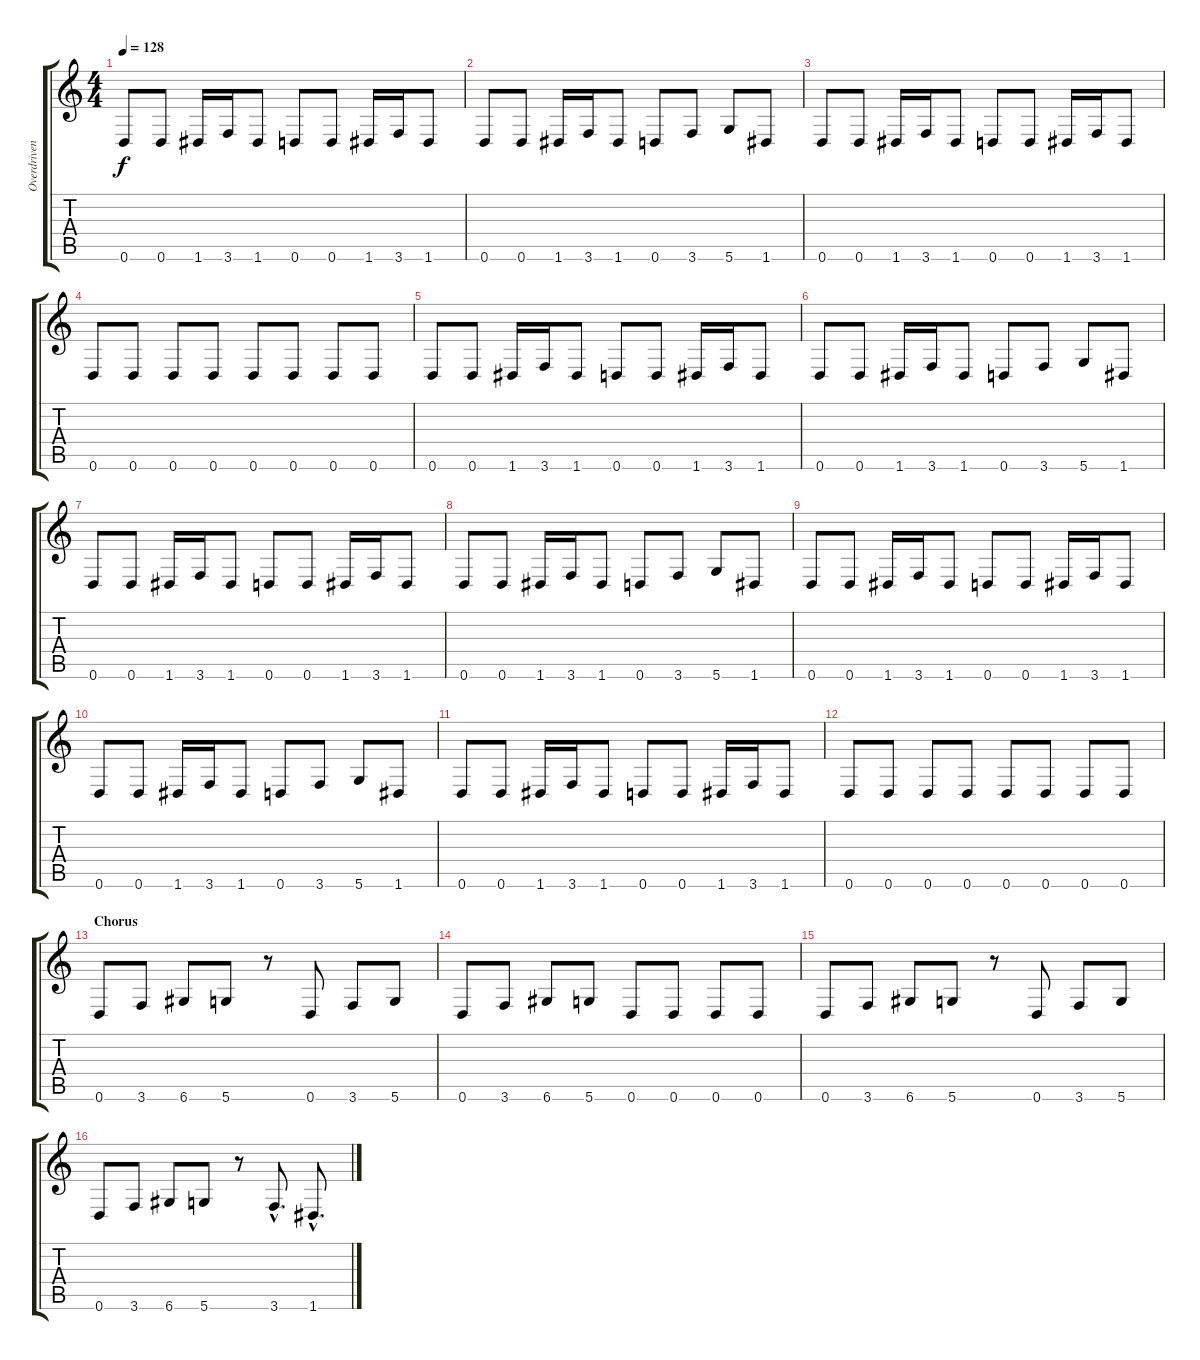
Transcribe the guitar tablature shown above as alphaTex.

\track ("Overdriven Guitar" "Overdriven") {instrument overdrivenguitar}
\staff {score tabs}
\tuning (E4 B3 G3 D3 A2 D2) {hide}
\ts (4 4)
\tempo 128
\clef g2
\ks c
0.6.8{dy f} 0.6.8 1.6.16 3.6.16 1.6.8 0.6.8 0.6.8 1.6.16 3.6.16 1.6.8 |
0.6.8 0.6.8 1.6.16 3.6.16 1.6.8 0.6.8 3.6.8 5.6.8 1.6.8 |
0.6.8 0.6.8 1.6.16 3.6.16 1.6.8 0.6.8 0.6.8 1.6.16 3.6.16 1.6.8 |
0.6.8 0.6.8 0.6.8 0.6.8 0.6.8 0.6.8 0.6.8 0.6.8 |
0.6.8 0.6.8 1.6.16 3.6.16 1.6.8 0.6.8 0.6.8 1.6.16 3.6.16 1.6.8 |
0.6.8 0.6.8 1.6.16 3.6.16 1.6.8 0.6.8 3.6.8 5.6.8 1.6.8 |
0.6.8 0.6.8 1.6.16 3.6.16 1.6.8 0.6.8 0.6.8 1.6.16 3.6.16 1.6.8 |
0.6.8 0.6.8 1.6.16 3.6.16 1.6.8 0.6.8 3.6.8 5.6.8 1.6.8 |
0.6.8 0.6.8 1.6.16 3.6.16 1.6.8 0.6.8 0.6.8 1.6.16 3.6.16 1.6.8 |
0.6.8 0.6.8 1.6.16 3.6.16 1.6.8 0.6.8 3.6.8 5.6.8 1.6.8 |
0.6.8 0.6.8 1.6.16 3.6.16 1.6.8 0.6.8 0.6.8 1.6.16 3.6.16 1.6.8 |
0.6.8 0.6.8 0.6.8 0.6.8 0.6.8 0.6.8 0.6.8 0.6.8 |
\section ("" "Chorus")
0.6.8 3.6.8 6.6.8 5.6.8 r.8 0.6.8 3.6.8 5.6.8 |
0.6.8 3.6.8 6.6.8 5.6.8 0.6.8 0.6.8 0.6.8 0.6.8 |
0.6.8 3.6.8 6.6.8 5.6.8 r.8 0.6.8 3.6.8 5.6.8 |
0.6.8 3.6.8 6.6.8 5.6.8 r.8 3.6{hac}.8{d} 1.6{hac}.8{d}
